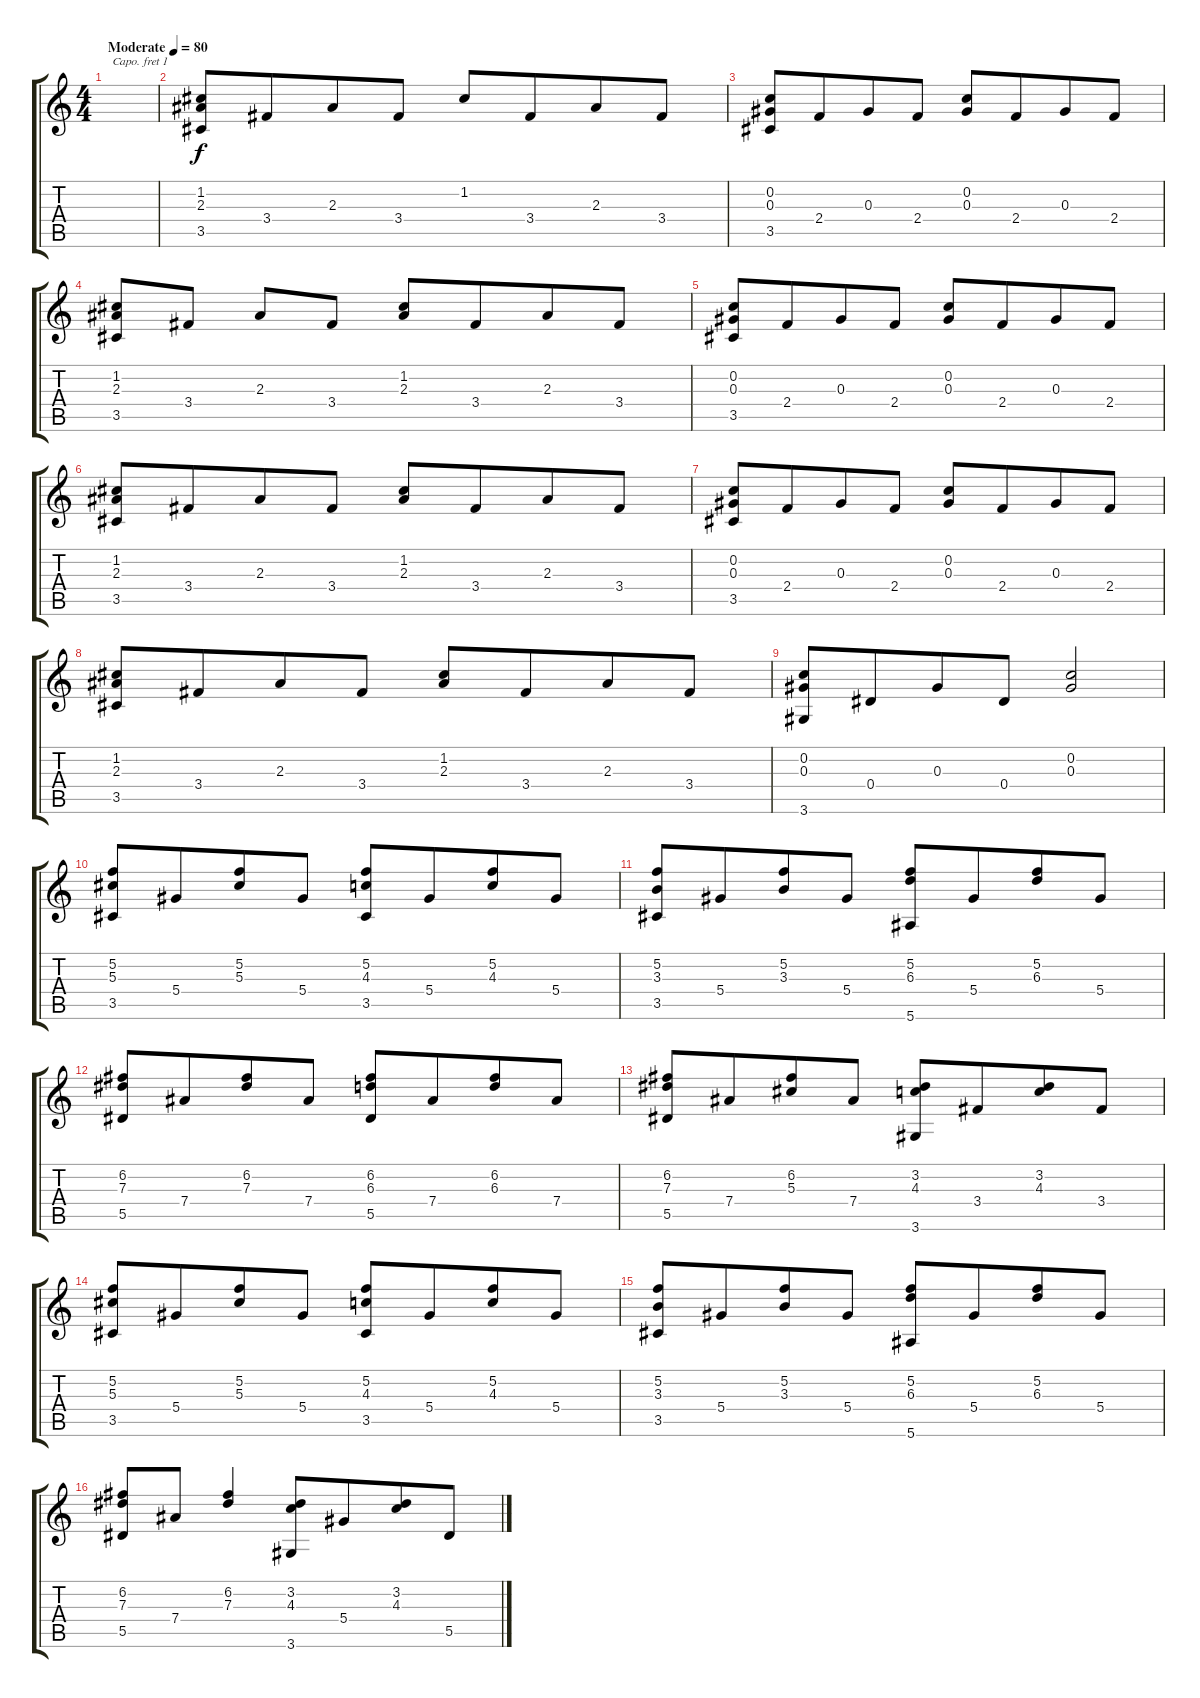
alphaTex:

\track "" {instrument acousticguitarsteel}
\staff {score tabs}
\capo 1
\tuning (E4 B3 G3 D3 A2 E2) {hide}
\ts (4 4)
\tempo (80 "Moderate")
\clef g2
\ks c
|
(1.2 2.3 3.5).8 3.4.8{beam merge} 2.3.8 3.4.8 1.2.8 3.4.8{beam merge} 2.3.8 3.4.8 |
(0.2 0.3 3.5).8 2.4.8{beam merge} 0.3.8 2.4.8 (0.2 0.3).8 2.4.8{beam merge} 0.3.8 2.4.8 |
(1.2 2.3 3.5).8 3.4.8 2.3.8 3.4.8 (1.2 2.3).8 3.4.8{beam merge} 2.3.8 3.4.8 |
(0.2 0.3 3.5).8 2.4.8{beam merge} 0.3.8 2.4.8 (0.2 0.3).8 2.4.8{beam merge} 0.3.8 2.4.8 |
(1.2 2.3 3.5).8 3.4.8{beam merge} 2.3.8 3.4.8 (1.2 2.3).8 3.4.8{beam merge} 2.3.8 3.4.8 |
(0.2 0.3 3.5).8 2.4.8{beam merge} 0.3.8 2.4.8 (0.2 0.3).8 2.4.8{beam merge} 0.3.8 2.4.8 |
(1.2 2.3 3.5).8 3.4.8{beam merge} 2.3.8 3.4.8 (1.2 2.3).8 3.4.8{beam merge} 2.3.8 3.4.8 |
(0.2 0.3 3.6).8 0.4.8{beam merge} 0.3.8 0.4.8 (0.2 0.3).2 |
(5.2 5.3 3.5).8 5.4.8{beam merge} (5.2 5.3).8 5.4.8 (5.2 4.3 3.5).8 5.4.8{beam merge} (5.2 4.3).8 5.4.8 |
(5.2 3.3 3.5).8 5.4.8{beam merge} (5.2 3.3).8 5.4.8 (5.2 6.3 5.6).8 5.4.8{beam merge} (5.2 6.3).8 5.4.8 |
(6.2 7.3 5.5).8 7.4.8{beam merge} (6.2 7.3).8 7.4.8 (6.2 6.3 5.5).8 7.4.8{beam merge} (6.2 6.3).8 7.4.8 |
(6.2 7.3 5.5).8 7.4.8{beam merge} (6.2 5.3).8 7.4.8 (3.2 4.3 3.6).8 3.4.8{beam merge} (3.2 4.3).8 3.4.8 |
(5.2 5.3 3.5).8 5.4.8{beam merge} (5.2 5.3).8 5.4.8 (5.2 4.3 3.5).8 5.4.8{beam merge} (5.2 4.3).8 5.4.8 |
(5.2 3.3 3.5).8 5.4.8{beam merge} (5.2 3.3).8 5.4.8 (5.2 6.3 5.6).8 5.4.8{beam merge} (5.2 6.3).8 5.4.8 |
(6.2 7.3 5.5).8 7.4.8{beam merge} (6.2 7.3).4 (3.2 4.3 3.6).8 5.4.8{beam merge} (3.2 4.3).8 5.5.8
